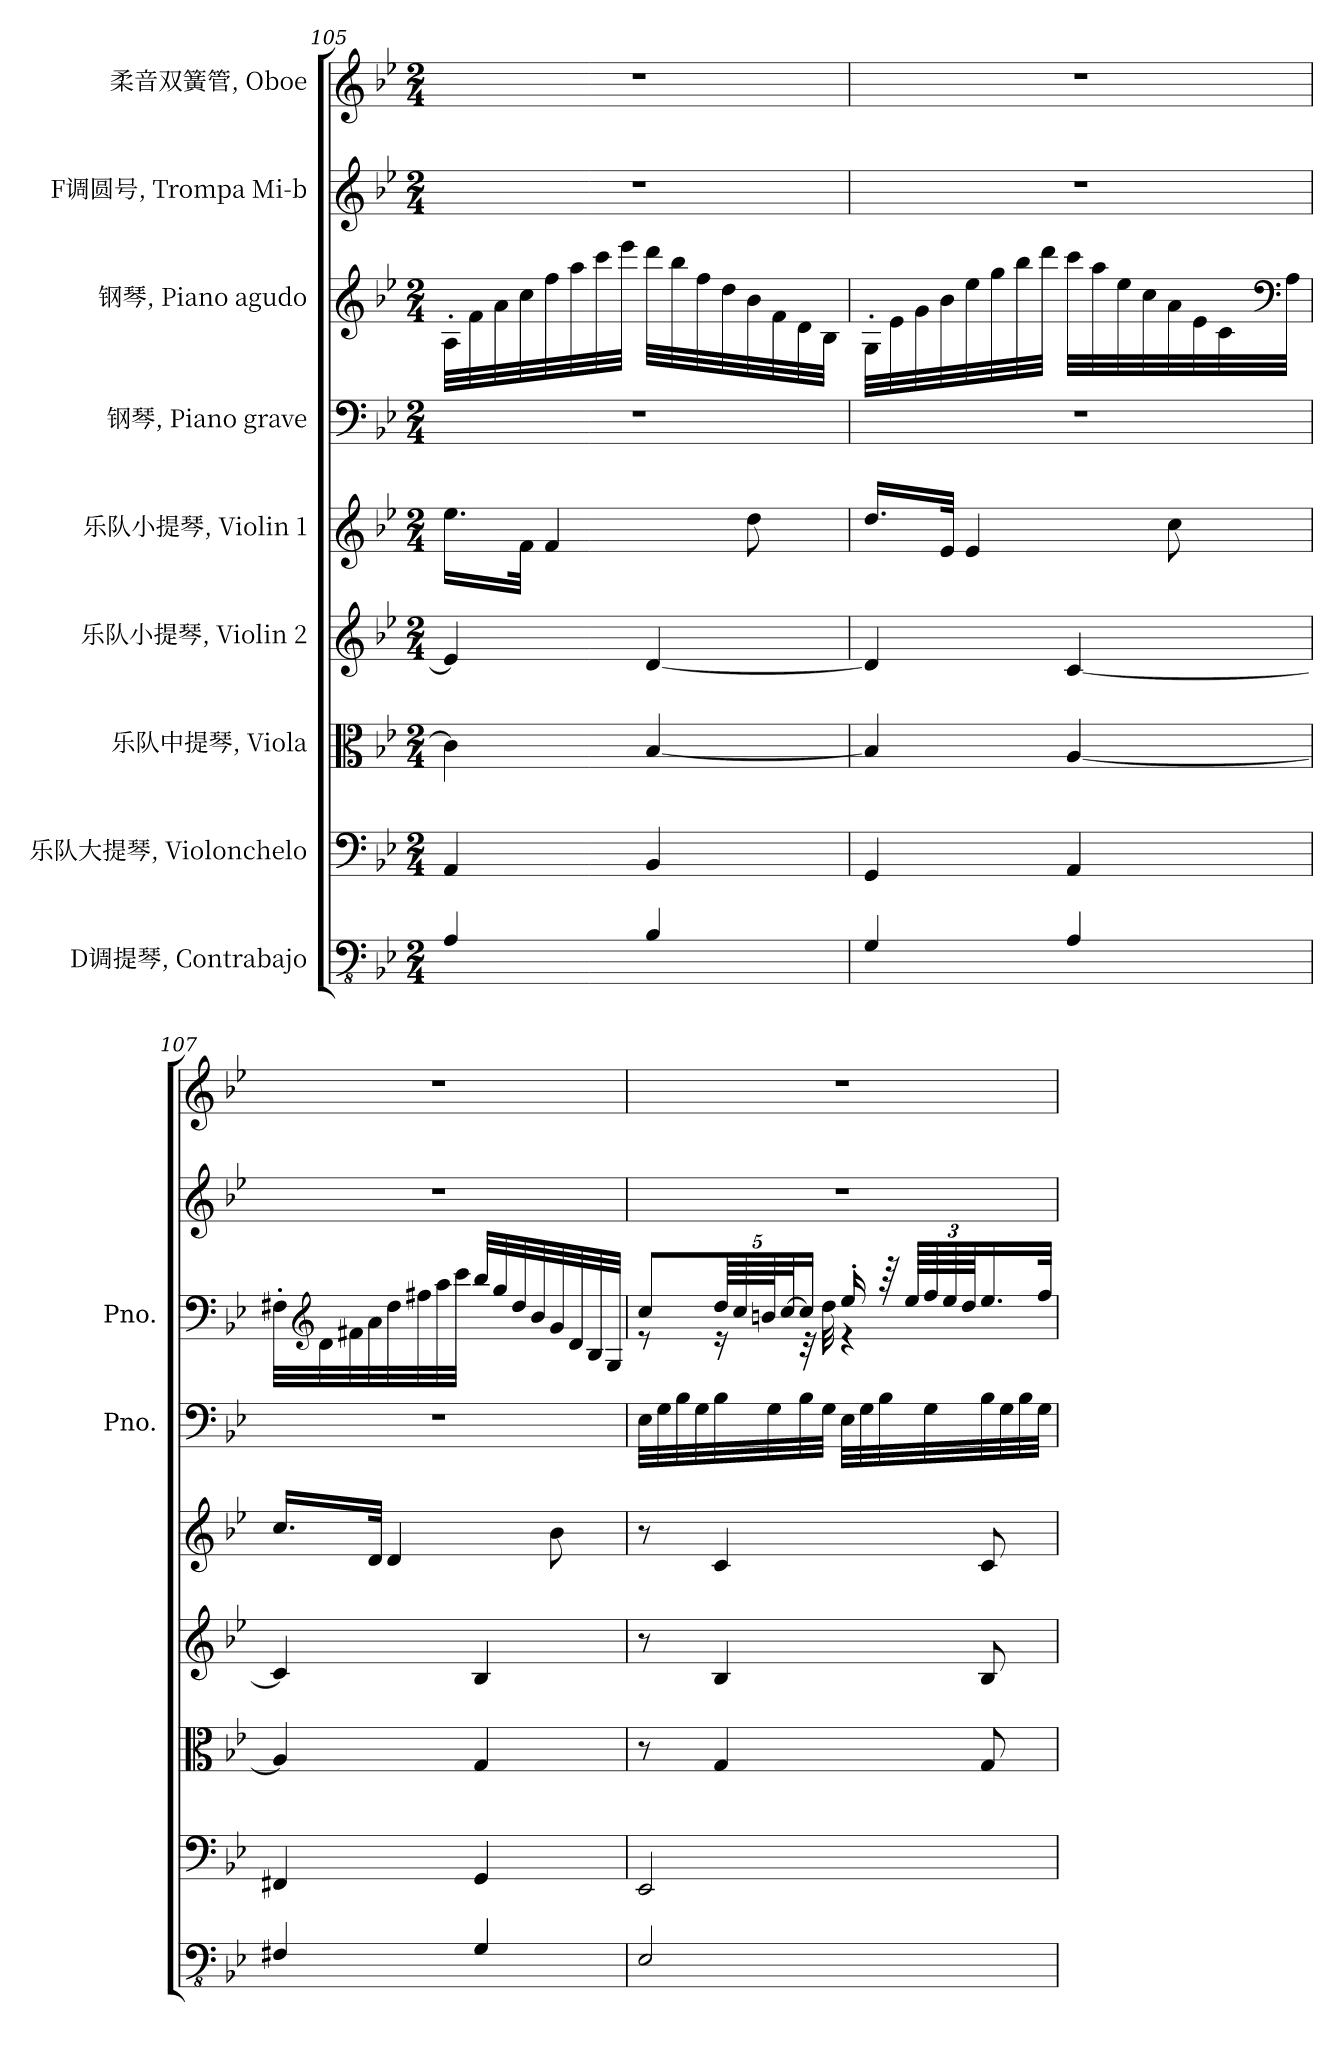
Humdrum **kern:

**kern	**kern	**kern	**kern	**kern	**kern	**kern	**kern	**kern
*part9	*part8	*part7	*part6	*part5	*part4	*part3	*part2	*part1
*staff9	*staff8	*staff7	*staff6	*staff5	*staff4	*staff3	*staff2	*staff1
*I"D调提琴, Contrabajo	*I"乐队大提琴, Violonchelo	*I"乐队中提琴, Viola	*I"乐队小提琴, Violin 2	*I"乐队小提琴, Violin 1	*I"钢琴, Piano grave	*I"钢琴, Piano agudo	*I"F调圆号, Trompa Mi-b	*I"柔音双簧管, Oboe
*	*	*	*	*	*I'Pno.	*I'Pno.	*	*
*clefFv4	*clefF4	*clefC3	*clefG2	*clefG2	*clefF4	*clefG2	*clefG2	*clefG2
*ITrd7c12	*	*	*	*	*	*	*ITrd4c7	*ITrd2c3
*k[b-e-]	*k[b-e-]	*k[b-e-]	*k[b-e-]	*k[b-e-]	*k[b-e-]	*k[b-e-]	*k[b-e-a-]	*k[f#]
*M2/4	*M2/4	*M2/4	*M2/4	*M2/4	*M2/4	*M2/4	*M2/4	*M2/4
*MM38	*MM38	*MM38	*MM38	*MM38	*MM38	*MM38	*MM38	*MM38
=105	=105	=105	=105	=105	=105	=105	=105	=105
4AAA/	4AA/	4c\]	4e-/]	16.ee-\LL	2r	32A'\LLL	2r	2r
.	.	.	.	.	.	32f\	.	.
.	.	.	.	.	.	32a\	.	.
.	.	.	.	32f\JJk	.	32cc\	.	.
.	.	.	.	4f/	.	32ff\	.	.
.	.	.	.	.	.	32aa\	.	.
.	.	.	.	.	.	32ccc\	.	.
.	.	.	.	.	.	32eee-\JJJ	.	.
4BBB-/	4BB-/	[4B-/	[4d/	.	.	32ddd\LLL	.	.
.	.	.	.	.	.	32bb-\	.	.
.	.	.	.	.	.	32ff\	.	.
.	.	.	.	.	.	32dd\	.	.
.	.	.	.	8dd\	.	32b-\	.	.
.	.	.	.	.	.	32f\	.	.
.	.	.	.	.	.	32d\	.	.
.	.	.	.	.	.	32B-\JJJ	.	.
!!LO:PB:g=z
=106	=106	=106	=106	=106	=106	=106	=106	=106
*	*	*	*	*	*	*	*	*MM38
4GGG/	4GG/	4B-/]	4d/]	16.dd/LL	2r	32G'\LLL	2r	2r
.	.	.	.	.	.	32e-\	.	.
.	.	.	.	.	.	32g\	.	.
.	.	.	.	32e-/JJk	.	32b-\	.	.
.	.	.	.	4e-/	.	32ee-\	.	.
.	.	.	.	.	.	32gg\	.	.
.	.	.	.	.	.	32bb-\	.	.
.	.	.	.	.	.	32ddd\JJJ	.	.
4AAA/	4AA/	[4A/	[4c/	.	.	32ccc\LLL	.	.
.	.	.	.	.	.	32aa\	.	.
.	.	.	.	.	.	32ee-\	.	.
.	.	.	.	.	.	32cc\	.	.
.	.	.	.	8cc\	.	32a\	.	.
.	.	.	.	.	.	32e-\	.	.
.	.	.	.	.	.	32c\	.	.
*	*	*	*	*	*	*clefF4	*	*
.	.	.	.	.	.	32A\JJJ	.	.
=107	=107	=107	=107	=107	=107	=107	=107	=107
*	*	*	*	*	*	*	*	*MM38
4FFF#X/	4FF#X/	4A/]	4c/]	16.cc/LL	2r	32F#X'\LLL	2r	2r
*	*	*	*	*	*	*clefG2	*	*
.	.	.	.	.	.	32d\	.	.
.	.	.	.	.	.	32f#X\	.	.
.	.	.	.	32d/JJk	.	32a\	.	.
.	.	.	.	4d/	.	32dd\	.	.
.	.	.	.	.	.	32ff#X\	.	.
.	.	.	.	.	.	32aa\	.	.
.	.	.	.	.	.	32ccc\JJJ	.	.
4GGG/	4GG/	4G/	4B-/	.	.	32bb-/LLL	.	.
.	.	.	.	.	.	32gg/	.	.
.	.	.	.	.	.	32dd/	.	.
.	.	.	.	.	.	32b-/	.	.
.	.	.	.	8b-\	.	32g/	.	.
.	.	.	.	.	.	32d/	.	.
.	.	.	.	.	.	32B-/	.	.
.	.	.	.	.	.	32G/JJJ	.	.
!!LO:PB:g=z
=108	=108	=108	=108	=108	=108	=108	=108	=108
*	*	*	*	*	*	*	*	*MM39
*	*	*	*	*	*	*^	*	*
2EEE-/	2EE-/	8r	8r	8r	32E-\LLL	8cc/L	8r	2r	2r
.	.	.	.	.	32G\	.	.	.	.
.	.	.	.	.	32B-\	.	.	.	.
.	.	.	.	.	32G\	.	.	.	.
*	*	*	*	*	*	*Xbrackettup	*	*	*
.	.	4G/	4B-/	4c/	32B-\	80dd/LLL	16r	.	.
.	.	.	.	.	.	80cc/	.	.	.
.	.	.	.	.	.	80bn/J	.	.	.
.	.	.	.	.	32G\	.	.	.	.
.	.	.	.	.	.	[40cc/J	.	.	.
.	.	.	.	.	32B-\	16cc/JJ]	32r	.	.
.	.	.	.	.	32G\JJJ	.	32dd\	.	.
.	.	.	.	.	32E-\LLL	16ee-'/	4r	.	.
.	.	.	.	.	32G\	.	.	.	.
.	.	.	.	.	32B-\	64r	.	.	.
.	.	.	.	.	.	64ee-/LLLL	.	.	.
.	.	.	.	.	32G\	96ff/	.	.	.
.	.	.	.	.	.	96ee-/	.	.	.
.	.	.	.	.	.	96dd/JJ	.	.	.
.	.	8G/	8B-/	8c/	32B-\	16.ee-/	.	.	.
.	.	.	.	.	32G\	.	.	.	.
.	.	.	.	.	32B-\	.	.	.	.
.	.	.	.	.	32G\JJJ	32ff/JJk	.	.	.
*	*	*	*	*	*	*v	*v	*	*
=	=	=	=	=	=	=	=	=
*-	*-	*-	*-	*-	*-	*-	*-	*-
